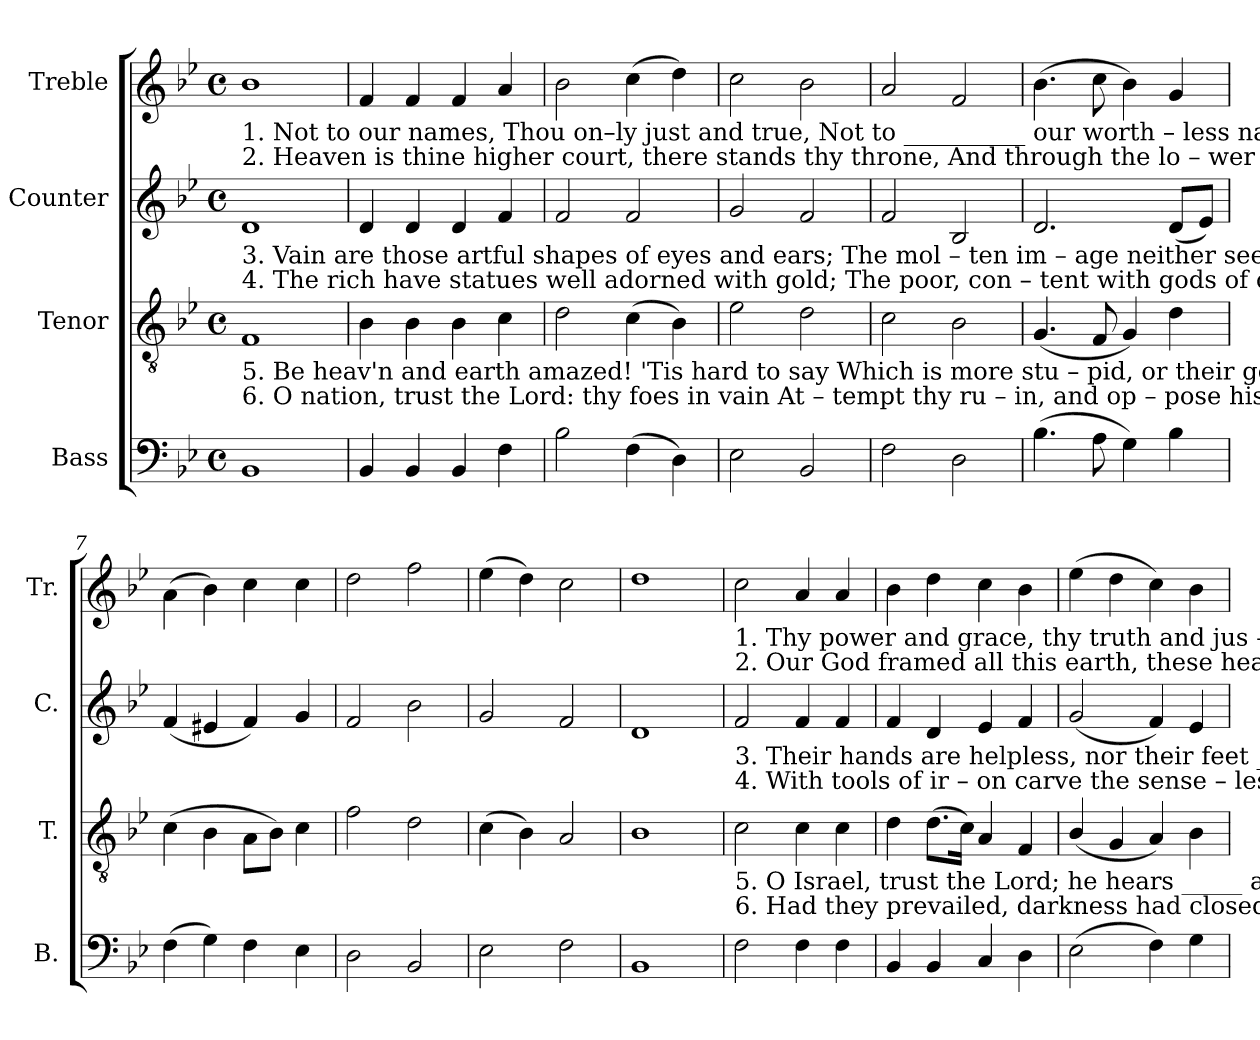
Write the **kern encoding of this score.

**kern	**kern	**kern	**kern
*part4	*part3	*part2	*part1
*staff4	*staff3	*staff2	*staff1
*I"Bass	*I"Tenor	*I"Counter	*I"Treble
*I'B.	*I'T.	*I'C.	*I'Tr.
*clefF4	*clefGv2	*clefG2	*clefG2
*k[b-e-]	*k[b-e-]	*k[b-e-]	*k[b-e-]
*M4/4	*M4/4	*M4/4	*M4/4
*met(c)	*met(c)	*met(c)	*met(c)
*MM140	*MM140	*MM140	*MM140
=1	=1	=1	=1
!	!	!	!LO:TX:b:t=1. Not  to our names, Thou on–ly  just  and true,   Not  to __________  our     worth     –     less  names is  glo - ry     due.
!	!	!	!LO:TX:b:t=2. Heaven is thine higher court, there stands thy throne,  And through the lo       –      wer  worlds thy will is done;
!	!	!LO:TX:b:t=3. Vain are those artful shapes of eyes and ears;    The   mol     –      ten      im          –       age   neither  sees  nor  hears;	!
!	!	!LO:TX:b:t=4. The rich have statues well adorned with gold; The   poor,           con  –  tent                with gods of   coarser     mold,	!
!	!LO:TX:b:t=5. Be heav'n and earth amazed! 'Tis hard to say  Which is               more   stu        –        pid,  or  their  gods   or      they&colon;	!	!
!	!LO:TX:b:t=6. O     nation,  trust  the  Lord&colon;  thy  foes  in  vain   At  –  tempt         thy       ru          –        in,    and op – pose   his   reign;	!	!
1BB-	1F	1d	1b-
=2	=2	=2	=2
4BB-/	4B-\	4d/	4f/
4BB-/	4B-\	4d/	4f/
4BB-/	4B-\	4d/	4f/
4F\	4c\	4f/	4a/
=3	=3	=3	=3
2B-\	2d\	2f/	2b-\
(4F\	(4c\	2f/	(4cc\
4D\)	4B-\)	.	4dd\)
=4	=4	=4	=4
2E-\	2e-\	2g/	2cc\
2BB-/	2d\	2f/	2b-\
=5	=5	=5	=5
2F\	2c\	2f/	2a/
2D\	2B-\	2B-/	2f/
=6	=6	=6	=6
(4.B-\	(4.G/	2.d/	(4.b-\
8A\	8F/	.	8cc\
4G\)	4G/)	.	4b-\)
4B-\	4d\	(8d/L	4g/
.	.	8e-/J)	.
=7	=7	=7	=7
(4F\	(4c\	(4f/	(4a\
4G\)	4B-\	4e#X/	4b-\)
4F\	8A\L	4f/)	4cc\
.	8B-\J)	.	.
4E-\	4c\	4g/	4cc\
=8	=8	=8	=8
2D\	2f\	2f/	2dd\
2BB-/	2d\	2b-\	2ff\
=9	=9	=9	=9
2E-\	(4c\	2g/	(4ee-\
.	4B-\)	.	4dd\)
2F\	2A/	2f/	2cc\
=10	=10	=10	=10
1BB-	1B-	1d	1dd
!!LO:LB:g=z
=11	=11	=11	=11
!	!	!	!LO:TX:b:t=1. Thy power and grace, thy truth and  jus        –         tice   claim         Im  –  mor–tal     honors    to      thy      sovereign      name.
!	!	!	!LO:TX:b:t=2. Our  God framed all this earth, these heavens         he spread;       But    fools  a  –   dore the gods their  hands have made&colon;
!	!	!LO:TX:b:t=3. Their hands are helpless, nor their   feet _______   can   move,       They have no speech nor thought nor power nor love;	!
!	!	!LO:TX:b:t=4. With tools of       ir – on       carve the    sense      –      less   stock,       Lopped from a    tree, or   bro – ken    from    a           rock;	!
!	!LO:TX:b:t=5. O          Israel,      trust   the Lord; he      hears _____   and  sees,          He  knows  thy   sorrows  and  re   –  stores  thy      peace;	!	!
!	!LO:TX:b:t=6. Had    they prevailed, darkness  had closed ____    our   day            And death and  silence   had   for –   bid       his      praise&colon;	!	!
2F\	2c\	2f/	2cc\
4F\	4c\	4f/	4a/
4F\	4c\	4f/	4a/
=12	=12	=12	=12
4BB-/	4d\	4f/	4b-\
4BB-/	(8.d\L	4d/	4dd\
.	16c\Jk)	.	.
4C/	4A/	4e-/	4cc\
4D\	4F/	4f/	4b-\
=13	=13	=13	=13
(2E-\	(4B-/	(2g/	(4ee-\
.	4G/	.	4dd\
4F\)	4A/)	4f/)	4cc\)
4G\	4B-\	4e-/	4b-\
=	=	=	=
*-	*-	*-	*-
